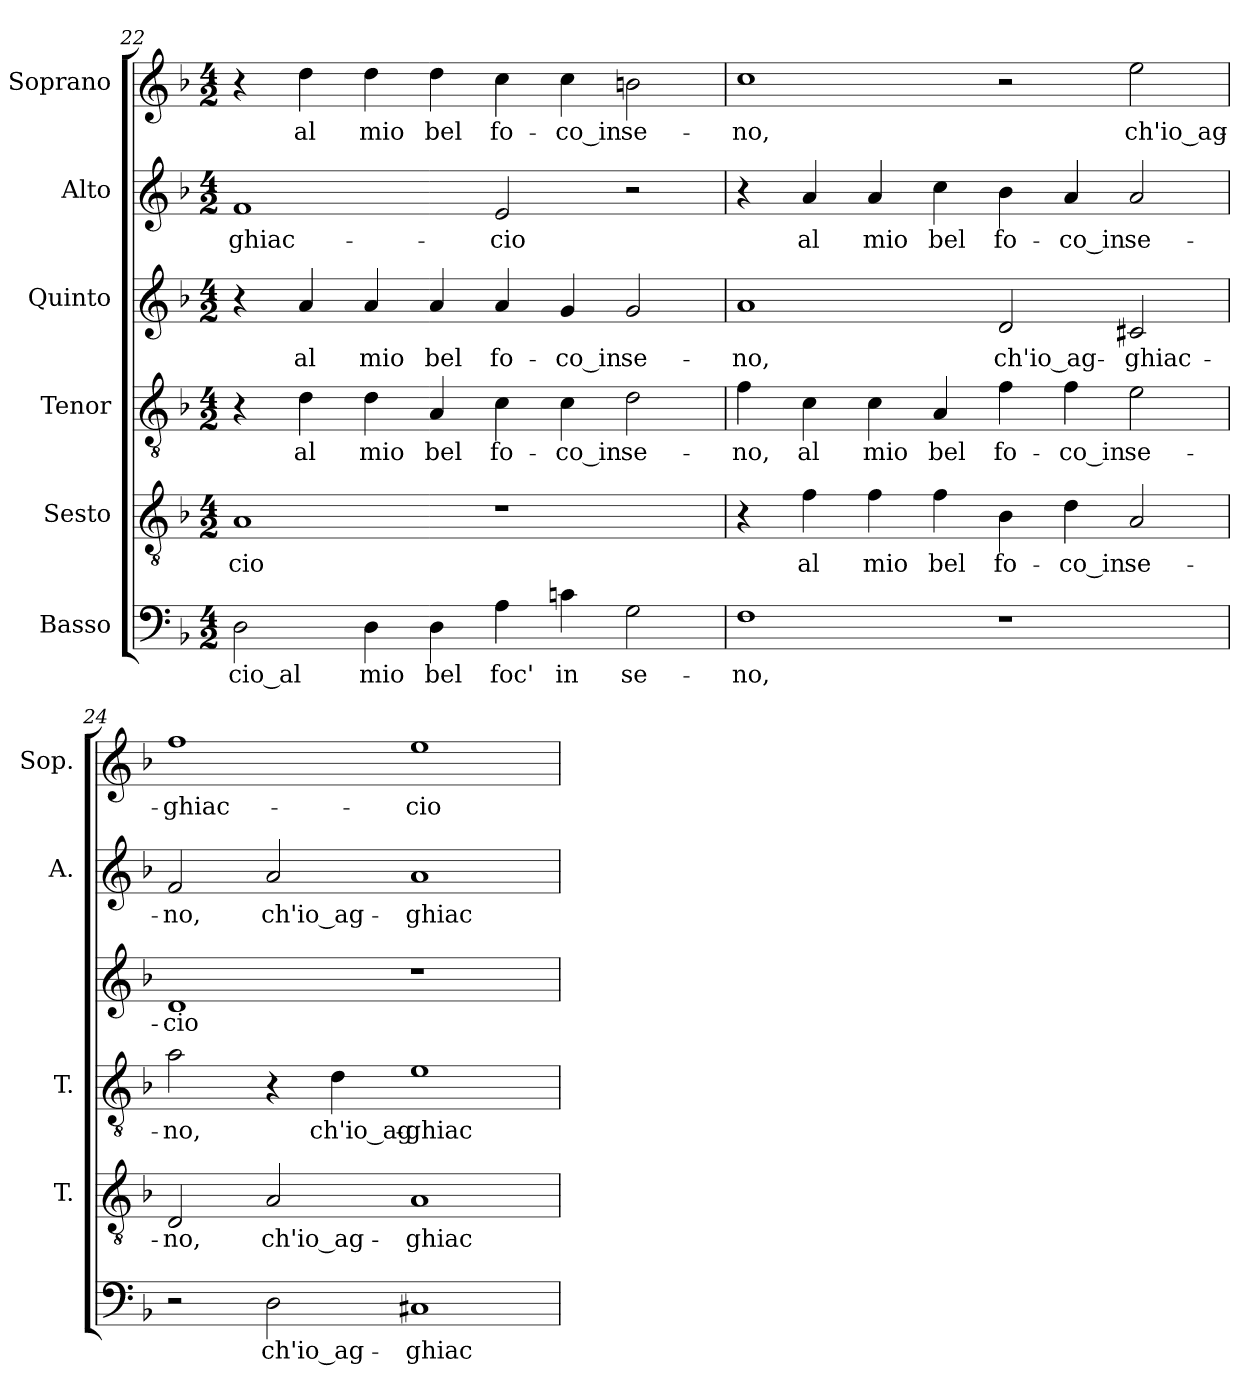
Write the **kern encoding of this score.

**kern	**text	**kern	**text	**kern	**text	**kern	**text	**kern	**text	**kern	**text
*part6	*part6	*part5	*part5	*part4	*part4	*part3	*part3	*part2	*part2	*part1	*part1
*staff6	*staff6	*staff5	*staff5	*staff4	*staff4	*staff3	*staff3	*staff2	*staff2	*staff1	*staff1
*I"Basso	*	*I"Sesto	*	*I"Tenor	*	*I"Quinto	*	*I"Alto	*	*I"Soprano	*
*	*	*I'T.	*	*I'T.	*	*	*	*I'A.	*	*I'Sop.	*
*clefF4	*	*clefGv2	*	*clefGv2	*	*clefG2	*	*clefG2	*	*clefG2	*
*	*	*ITrd7c12	*	*ITrd7c12	*	*	*	*	*	*	*
*k[b-]	*	*k[b-]	*	*k[b-]	*	*k[b-]	*	*k[b-]	*	*k[b-]	*
*F:	*	*F:	*	*F:	*	*F:	*	*F:	*	*F:	*
*M4/2	*	*M4/2	*	*M4/2	*	*M4/2	*	*M4/2	*	*M4/2	*
=22	=22	=22	=22	=22	=22	=22	=22	=22	=22	=22	=22
!	!LO:LY:b:color=#000000	!	!	!	!	!	!	!	!	!	!
!	!	!	!LO:LY:b:color=#000000	!	!	!	!	!	!	!	!
!	!	!	!	!	!	!	!	!	!LO:LY:b:color=#000000	!	!
2Di\	-cio_al	1AAi	-cio	4r	.	4r	.	1fi	-ghiac-	4r	.
!	!	!	!	!	!LO:LY:b:color=#000000	!	!	!	!	!	!
!	!	!	!	!	!	!	!LO:LY:b:color=#000000	!	!	!	!
!	!	!	!	!	!	!	!	!	!	!	!LO:LY:b:color=#000000
.	.	.	.	4Di\	al	4ai/	al	.	.	4ddi\	al
!	!LO:LY:b:color=#000000	!	!	!	!	!	!	!	!	!	!
!	!	!	!	!	!LO:LY:b:color=#000000	!	!	!	!	!	!
!	!	!	!	!	!	!	!LO:LY:b:color=#000000	!	!	!	!
!	!	!	!	!	!	!	!	!	!	!	!LO:LY:b:color=#000000
4Di\	mio	.	.	4Di\	mio	4ai/	mio	.	.	4ddi\	mio
!	!LO:LY:b:color=#000000	!	!	!	!	!	!	!	!	!	!
!	!	!	!	!	!LO:LY:b:color=#000000	!	!	!	!	!	!
!	!	!	!	!	!	!	!LO:LY:b:color=#000000	!	!	!	!
!	!	!	!	!	!	!	!	!	!	!	!LO:LY:b:color=#000000
4Di\	bel	.	.	4AAi/	bel	4ai/	bel	.	.	4ddi\	bel
!	!LO:LY:b:color=#000000	!	!	!	!	!	!	!	!	!	!
!	!	!	!	!	!LO:LY:b:color=#000000	!	!	!	!	!	!
!	!	!	!	!	!	!	!LO:LY:b:color=#000000	!	!	!	!
!	!	!	!	!	!	!	!	!	!LO:LY:b:color=#000000	!	!
!	!	!	!	!	!	!	!	!	!	!	!LO:LY:b:color=#000000
4Ai\	foc'	1r	.	4Ci\	fo-	4ai/	fo-	2ei/	-cio	4cci\	fo-
!	!LO:LY:b:color=#000000	!	!	!	!	!	!	!	!	!	!
!	!	!	!	!	!LO:LY:b:color=#000000	!	!	!	!	!	!
!	!	!	!	!	!	!	!LO:LY:b:color=#000000	!	!	!	!
!	!	!	!	!	!	!	!	!	!	!	!LO:LY:b:color=#000000
4cni\	in	.	.	4Ci\	-co_in	4gi/	-co_in	.	.	4cci\	-co_in
!	!LO:LY:b:color=#000000	!	!	!	!	!	!	!	!	!	!
!	!	!	!	!	!LO:LY:b:color=#000000	!	!	!	!	!	!
!	!	!	!	!	!	!	!LO:LY:b:color=#000000	!	!	!	!
!	!	!	!	!	!	!	!	!	!	!	!LO:LY:b:color=#000000
2Gi\	se-	.	.	2Di\	se-	2gi/	se-	2r	.	2bni\	se-
!!LO:LB:g=z
=23	=23	=23	=23	=23	=23	=23	=23	=23	=23	=23	=23
!	!LO:LY:b:color=#000000	!	!	!	!	!	!	!	!	!	!
!	!	!	!	!	!LO:LY:b:color=#000000	!	!	!	!	!	!
!	!	!	!	!	!	!	!LO:LY:b:color=#000000	!	!	!	!
!	!	!	!	!	!	!	!	!	!	!	!LO:LY:b:color=#000000
1Fi	-no,	4r	.	4Fi\	-no,	1ai	-no,	4r	.	1cci	-no,
!	!	!	!LO:LY:b:color=#000000	!	!	!	!	!	!	!	!
!	!	!	!	!	!LO:LY:b:color=#000000	!	!	!	!	!	!
!	!	!	!	!	!	!	!	!	!LO:LY:b:color=#000000	!	!
.	.	4Fi\	al	4Ci\	al	.	.	4ai/	al	.	.
!	!	!	!LO:LY:b:color=#000000	!	!	!	!	!	!	!	!
!	!	!	!	!	!LO:LY:b:color=#000000	!	!	!	!	!	!
!	!	!	!	!	!	!	!	!	!LO:LY:b:color=#000000	!	!
.	.	4Fi\	mio	4Ci\	mio	.	.	4ai/	mio	.	.
!	!	!	!LO:LY:b:color=#000000	!	!	!	!	!	!	!	!
!	!	!	!	!	!LO:LY:b:color=#000000	!	!	!	!	!	!
!	!	!	!	!	!	!	!	!	!LO:LY:b:color=#000000	!	!
.	.	4Fi\	bel	4AAi/	bel	.	.	4cci\	bel	.	.
!	!	!	!LO:LY:b:color=#000000	!	!	!	!	!	!	!	!
!	!	!	!	!	!LO:LY:b:color=#000000	!	!	!	!	!	!
!	!	!	!	!	!	!	!LO:LY:b:color=#000000	!	!	!	!
!	!	!	!	!	!	!	!	!	!LO:LY:b:color=#000000	!	!
1r	.	4BB-i\	fo-	4Fi\	fo-	2di/	ch'io_ag-	4b-i\	fo-	2r	.
!	!	!	!LO:LY:b:color=#000000	!	!	!	!	!	!	!	!
!	!	!	!	!	!LO:LY:b:color=#000000	!	!	!	!	!	!
!	!	!	!	!	!	!	!	!	!LO:LY:b:color=#000000	!	!
.	.	4Di\	-co_in	4Fi\	-co_in	.	.	4ai/	-co_in	.	.
!	!	!	!LO:LY:b:color=#000000	!	!	!	!	!	!	!	!
!	!	!	!	!	!LO:LY:b:color=#000000	!	!	!	!	!	!
!	!	!	!	!	!	!	!LO:LY:b:color=#000000	!	!	!	!
!	!	!	!	!	!	!	!	!	!LO:LY:b:color=#000000	!	!
!	!	!	!	!	!	!	!	!	!	!	!LO:LY:b:color=#000000
.	.	2AAi/	se-	2Ei\	se-	2c#Xi/	-ghiac-	2ai/	se-	2eei\	ch'io_ag-
=24	=24	=24	=24	=24	=24	=24	=24	=24	=24	=24	=24
!	!	!	!LO:LY:b:color=#000000	!	!	!	!	!	!	!	!
!	!	!	!	!	!LO:LY:b:color=#000000	!	!	!	!	!	!
!	!	!	!	!	!	!	!LO:LY:b:color=#000000	!	!	!	!
!	!	!	!	!	!	!	!	!	!LO:LY:b:color=#000000	!	!
!	!	!	!	!	!	!	!	!	!	!	!LO:LY:b:color=#000000
2r	.	2DDi/	-no,	2Ai\	-no,	1di	-cio	2fi/	-no,	1ffi	-ghiac-
!	!LO:LY:b:color=#000000	!	!	!	!	!	!	!	!	!	!
!	!	!	!LO:LY:b:color=#000000	!	!	!	!	!	!	!	!
!	!	!	!	!	!	!	!	!	!LO:LY:b:color=#000000	!	!
2Di\	ch'io_ag-	2AAi/	ch'io_ag-	4r	.	.	.	2ai/	ch'io_ag-	.	.
!	!	!	!	!	!LO:LY:b:color=#000000	!	!	!	!	!	!
.	.	.	.	4Di\	ch'io_ag-	.	.	.	.	.	.
!	!LO:LY:b:color=#000000	!	!	!	!	!	!	!	!	!	!
!	!	!	!LO:LY:b:color=#000000	!	!	!	!	!	!	!	!
!	!	!	!	!	!LO:LY:b:color=#000000	!	!	!	!	!	!
!	!	!	!	!	!	!	!	!	!LO:LY:b:color=#000000	!	!
!	!	!	!	!	!	!	!	!	!	!	!LO:LY:b:color=#000000
1C#Xi	-ghiac-	1AAi	-ghiac-	1Ei	-ghiac-	1r	.	1ai	-ghiac-	1eei	-cio
=	=	=	=	=	=	=	=	=	=	=	=
*-	*-	*-	*-	*-	*-	*-	*-	*-	*-	*-	*-
